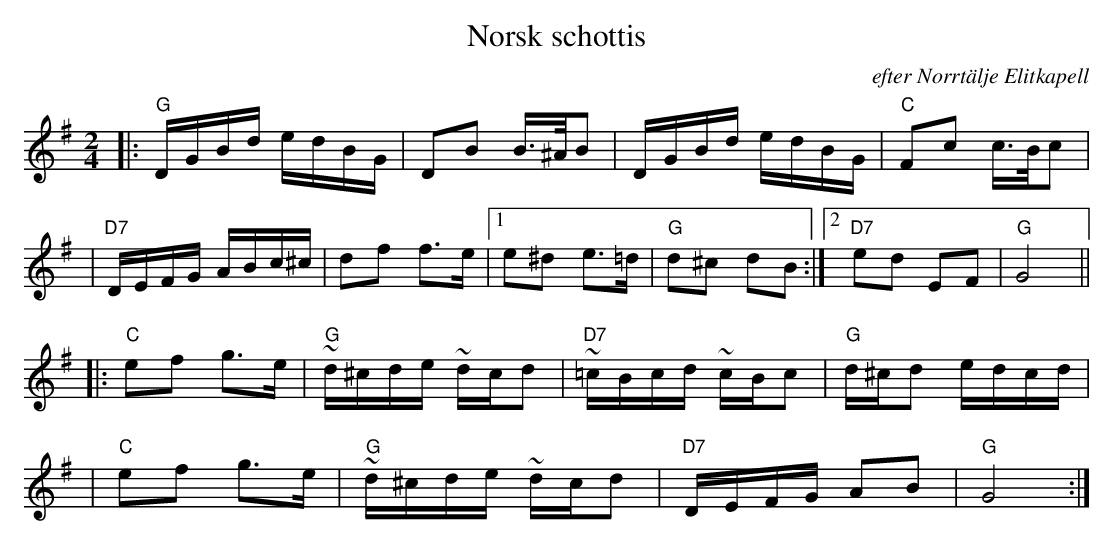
X:1
T: Norsk schottis
O: efter Norrt\"alje Elitkapell
M: 2/4
L: 1/16
K: G
|: "G"DGBd edBG  |     D2B2 B>^AB2 |      DGBd   edBG | "C"F2c2 c>Bc2 |
| "D7"DEFG ABc^c |     d2f2   f3e  |1     e2^d2  e3=d | "G"d2^c2 d2B2 :|2 "D7"e2d2 E2F2 | "G"G8 ||
|: "C"e2f2 g3e   | "G"~d^cde ~dcd2 | "D7"~=cBcd ~cBc2 | "G"d^cd2 edcd |
|  "C"e2f2 g3e   | "G"~d^cde ~dcd2 | "D7" DEFG   A2B2 | "G"G8 :|
